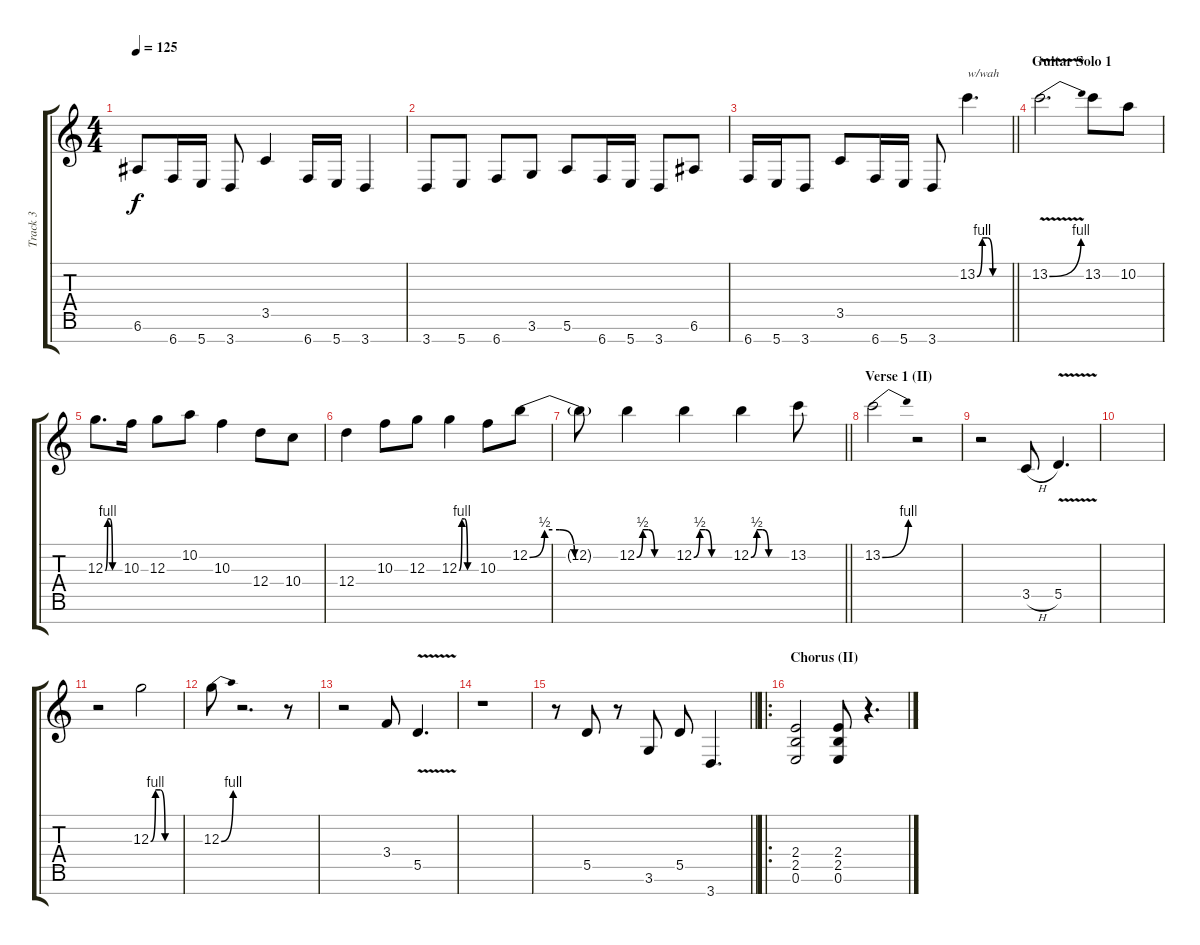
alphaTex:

\track ("Track 3" "Track 3") {instrument distortionguitar}
\staff {score tabs}
\tuning (E4 B3 G3 D3 A2 E2 B1) {hide}
\ts (4 4)
\tempo 125
\clef g2
\ks c
6.6{t}.8{dy f} 6.7.16 5.7.16 3.7.8 3.5.4 6.7.16 5.7.16 3.7.4 |
3.7.8 5.7.8 6.7.8 3.6.8 5.6.8 6.7.16 5.7.16 3.7.8 6.6.8 |
\barLineRight lightlight
6.7.16 5.7.16 3.7.8 3.5.8 6.7.16 5.7.16 3.7.8 13.2{be (custom 0 0 10 4 20 4 30 0 60 0)}.4{d txt "w/wah"} |
\section ("" "Guitar Solo 1")
13.2{be (bend 0 0 60 4) v}.2{d} 13.2.8 10.2.8 |
12.3{be (custom 0 0 10 4 20 4 30 0 60 0)}.8{d} 10.3.16 12.3.8 10.2.8 10.3.4 12.4.8 10.4.8 |
12.4.4 10.3.8 12.3.8 12.3{be (custom 0 0 10 4 20 4 30 0 60 0)}.4 10.3.8 12.2{be (custom 0 0 10 2 20 2 30 0 60 0)}.8 |
\barLineRight lightlight
12.2{t}.8 12.2{be (custom 0 0 10 2 20 2 30 0 60 0)}.4 12.2{be (custom 0 0 10 2 20 2 30 0 60 0)}.4 12.2{be (custom 0 0 10 2 20 2 30 0 60 0)}.4 13.2.8 |
\section ("" "Verse 1 (II)")
13.2{be (bend 0 0 60 4)}.2 r.2 |
r.2 3.5{h}.8 5.5{v}.4{d} |
|
r.2 12.3{be (custom 0 0 10 4 20 4 30 0 60 0)}.2 |
12.3{be (bend 0 0 60 4)}.8 r.2{d} r.8 |
r.2 3.4.8 5.5{v}.4{d} |
r.1 |
\barLineRight lightlight
r.8 5.5.8 r.8 3.6.8 5.5.8 3.7.4{d} |
\ro
\section ("" "Chorus (II)")
(2.4 2.5 0.6).2 (2.4 2.5 0.6).8 r.4{d}
